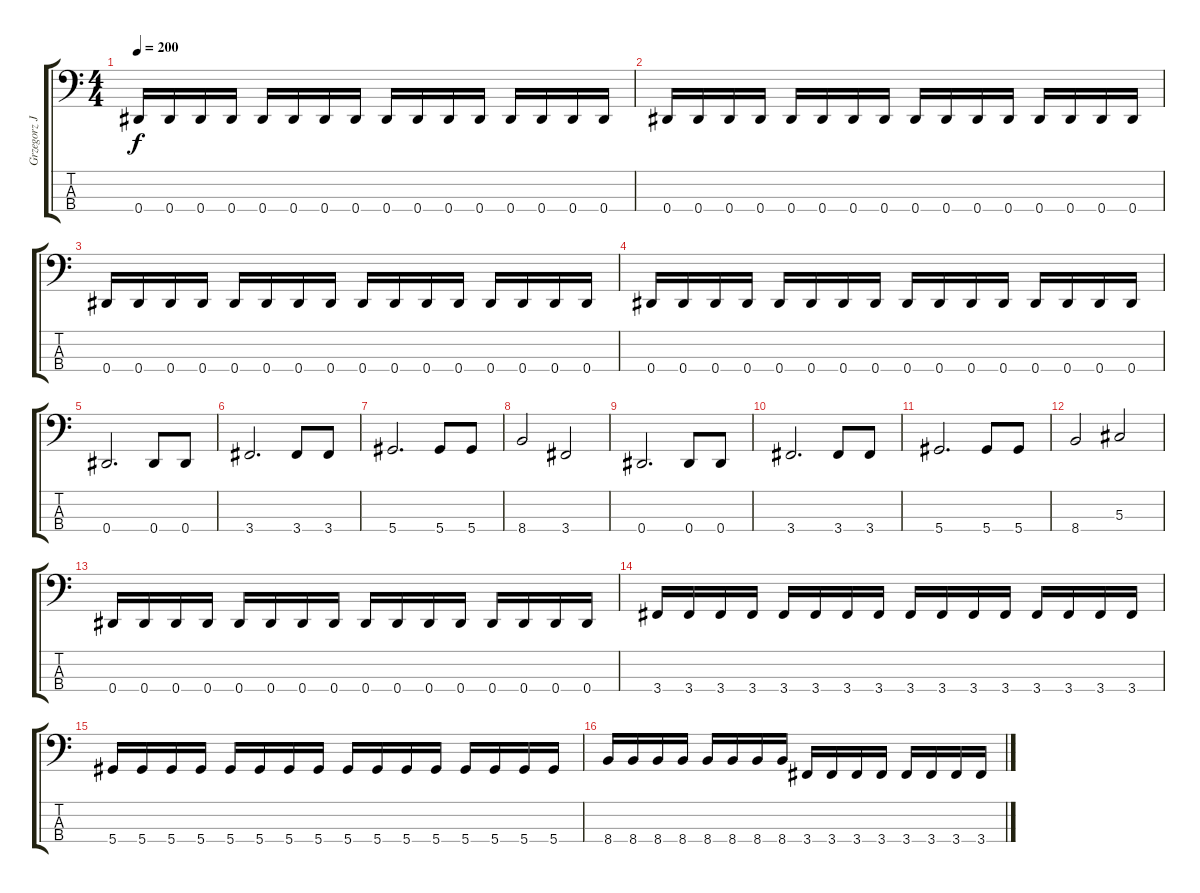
\track ("Grzegorz Jezierski" "Grzegorz J") {instrument electricbasspick}
\staff {score tabs}
\tuning (Gb2 Db2 Ab1 Eb1) {hide}
\ts (4 4)
\tempo 200
\clef f4
\ks c
0.4.16{dy f} 0.4.16 0.4.16 0.4.16 0.4.16 0.4.16 0.4.16 0.4.16 0.4.16 0.4.16 0.4.16 0.4.16 0.4.16 0.4.16 0.4.16 0.4.16 |
0.4.16 0.4.16 0.4.16 0.4.16 0.4.16 0.4.16 0.4.16 0.4.16 0.4.16 0.4.16 0.4.16 0.4.16 0.4.16 0.4.16 0.4.16 0.4.16 |
0.4.16 0.4.16 0.4.16 0.4.16 0.4.16 0.4.16 0.4.16 0.4.16 0.4.16 0.4.16 0.4.16 0.4.16 0.4.16 0.4.16 0.4.16 0.4.16 |
0.4.16 0.4.16 0.4.16 0.4.16 0.4.16 0.4.16 0.4.16 0.4.16 0.4.16 0.4.16 0.4.16 0.4.16 0.4.16 0.4.16 0.4.16 0.4.16 |
0.4.2{d} 0.4.8 0.4.8 |
3.4.2{d} 3.4.8 3.4.8 |
5.4.2{d} 5.4.8 5.4.8 |
8.4.2 3.4.2 |
0.4.2{d} 0.4.8 0.4.8 |
3.4.2{d} 3.4.8 3.4.8 |
5.4.2{d} 5.4.8 5.4.8 |
8.4.2 5.3.2 |
0.4.16 0.4.16 0.4.16 0.4.16 0.4.16 0.4.16 0.4.16 0.4.16 0.4.16 0.4.16 0.4.16 0.4.16 0.4.16 0.4.16 0.4.16 0.4.16 |
3.4.16 3.4.16 3.4.16 3.4.16 3.4.16 3.4.16 3.4.16 3.4.16 3.4.16 3.4.16 3.4.16 3.4.16 3.4.16 3.4.16 3.4.16 3.4.16 |
5.4.16 5.4.16 5.4.16 5.4.16 5.4.16 5.4.16 5.4.16 5.4.16 5.4.16 5.4.16 5.4.16 5.4.16 5.4.16 5.4.16 5.4.16 5.4.16 |
8.4.16 8.4.16 8.4.16 8.4.16 8.4.16 8.4.16 8.4.16 8.4.16 3.4.16 3.4.16 3.4.16 3.4.16 3.4.16 3.4.16 3.4.16 3.4.16
